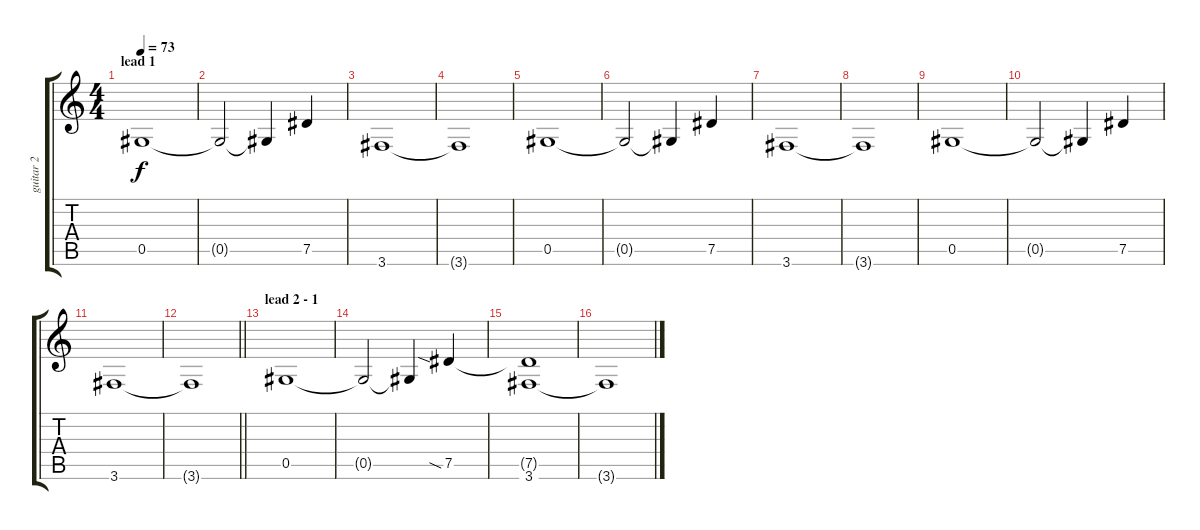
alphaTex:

\track ("guitar 2" "guitar 2") {instrument overdrivenguitar}
\staff {score tabs}
\tuning (Eb4 Bb3 Gb3 Db3 Ab2 Eb2) {hide}
\ts (4 4)
\section ("" "lead 1")
\tempo 73
\clef g2
\ks c
0.5.1{dy f instrument overdrivenguitar} |
0.5{t}.2 0.5{t}.4 7.5.4 |
3.6.1 |
3.6{t}.1 |
0.5.1 |
0.5{t}.2 0.5{t}.4 7.5.4 |
3.6.1 |
3.6{t}.1 |
0.5.1 |
0.5{t}.2 0.5{t}.4 7.5.4 |
3.6.1 |
\barLineRight lightlight
3.6{t}.1 |
\section ("" "lead 2 - 1")
0.5.1 |
0.5{t}.2 0.5{t}.4 7.5{sia}.4 |
(7.5{t} 3.6).1 |
3.6{t}.1
